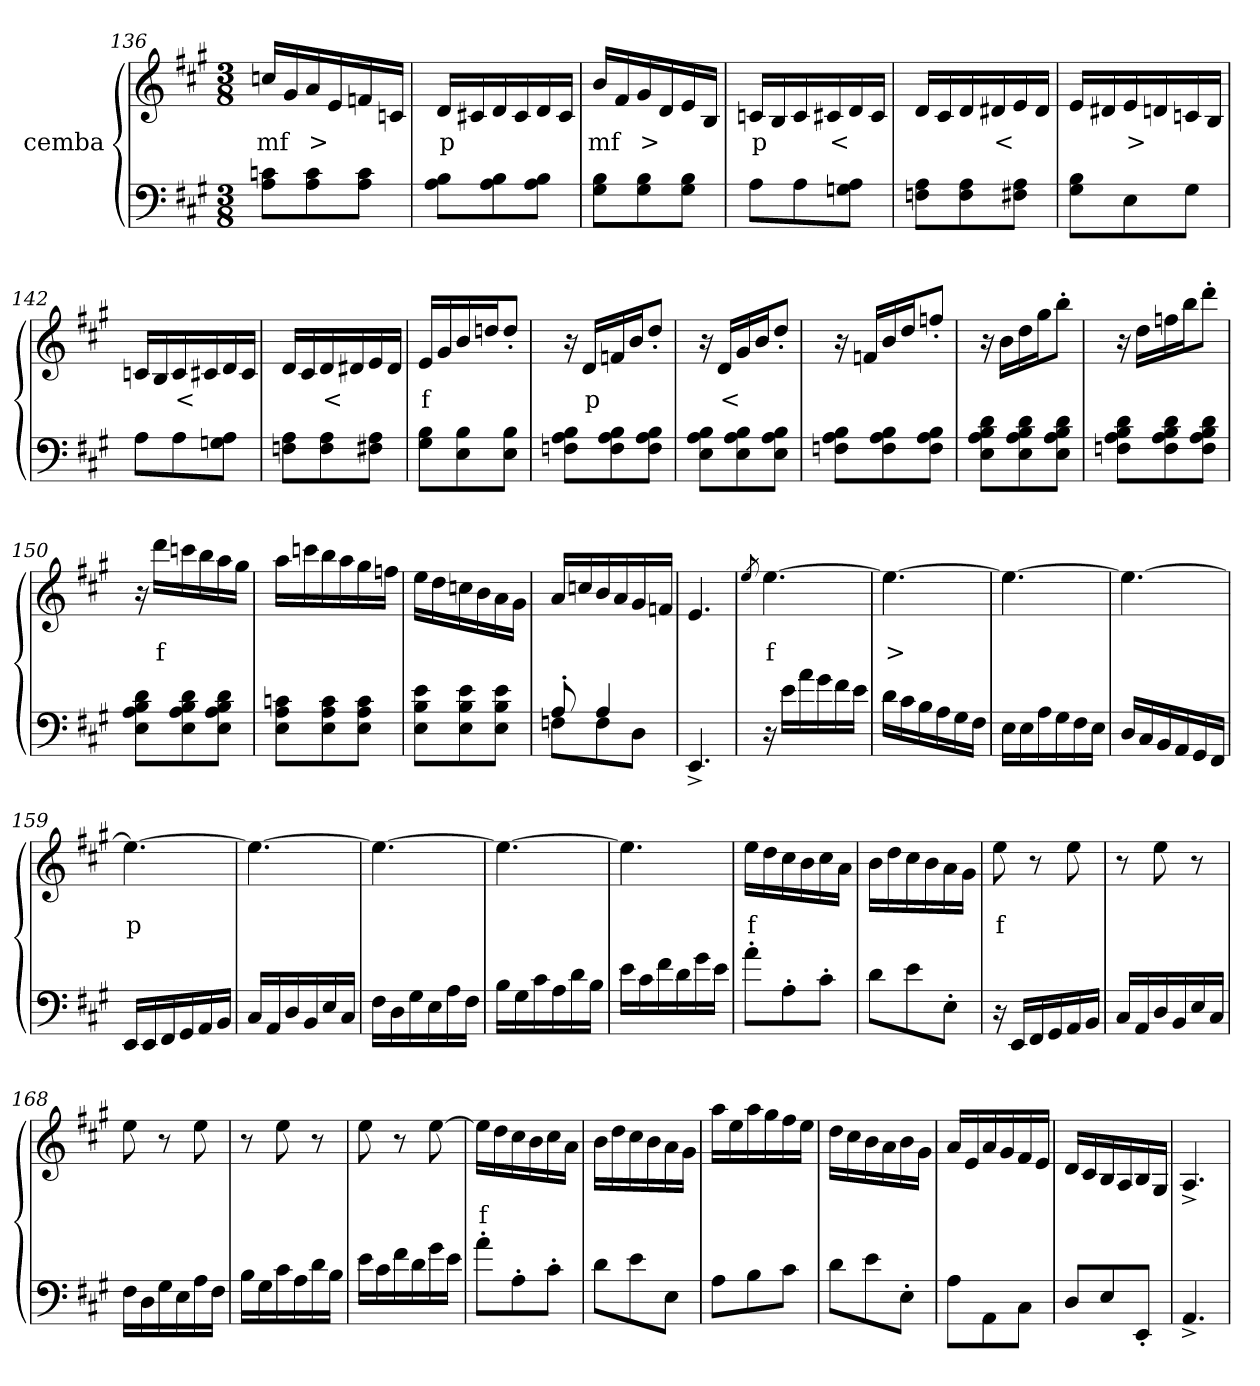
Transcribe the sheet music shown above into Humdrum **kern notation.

**kern	**kern	**text
*part2	*part1	*part1
*staff2	*staff1	*staff1
*I"cemba	*I"cemba	*
*clefF4	*clefG2	*
*k[f#c#g#]	*k[f#c#g#]	*
*A:	*A:	*
*M3/8	*M3/8	*
=136	=136	=136
8A\ 8cn\L	16ccn/LL	mf
.	16g#/	.
8A\ 8c\	16a/	>
.	16e/	.
8A\ 8c\J	16fn/	.
.	16cn/JJ	.
=137	=137	=137
8A\ 8B\L	16d/LL	p
.	16c#X/	.
8A\ 8B\	16d/	.
.	16c#/	.
8A\ 8B\J	16d/	.
.	16c#/JJ	.
=138	=138	=138
8G#\ 8B\L	16b/LL	mf
.	16f#/	.
8G#\ 8B\	16g#/	>
.	16d/	.
8G#\ 8B\J	16e/	.
.	16B/JJ	.
=139	=139	=139
8A\L	16cn/LL	p
.	16B/	.
8A\	16c/	.
.	16c#X/	<
8Gn\ 8A\J	16d/	.
.	16c#/JJ	.
=140	=140	=140
8Fn\ 8A\L	16d/LL	.
.	16c#/	.
8F\ 8A\	16d/	.
.	16d#X/	<
8F#X\ 8A\J	16e/	.
.	16d#/JJ	.
=141	=141	=141
8G#\ 8B\L	16e/LL	.
.	16d#X/	.
8E\	16e/	>
.	16dn/	.
8G#\J	16cn/	.
.	16B/JJ	.
=142	=142	=142
8A\L	16cn/LL	.
.	16B/	.
8A\	16c/	<
.	16c#X/	.
8Gn\ 8A\J	16d/	.
.	16c#/JJ	.
=143	=143	=143
8Fn\ 8A\L	16d/LL	.
.	16c#/	.
8F\ 8A\	16d/	<
.	16d#X/	.
8F#X\ 8A\J	16e/	.
.	16d#/JJ	.
=144	=144	=144
8G#\ 8B\L	16e/LL	f
.	16g#/	.
8E\ 8B\	16b/	.
.	16ddn/J	.
8E\ 8B\J	8dd'>/J	.
=145	=145	=145
8Fn\ 8A\ 8B\L	16r	.
.	16d/LL	p
8F\ 8A\ 8B\	16fn/	.
.	16b/J	.
8F\ 8A\ 8B\J	8dd'>/J	.
=146	=146	=146
8E\ 8A\ 8B\L	16r	.
.	16d/LL	<
8E\ 8A\ 8B\	16g#/	.
.	16b/J	.
8E\ 8A\ 8B\J	8dd'>/J	.
=147	=147	=147
8Fn\ 8A\ 8B\L	16r	.
.	16fn/LL	.
8F\ 8A\ 8B\	16b/	.
.	16dd/J	.
8F\ 8A\ 8B\J	8ffn'>/J	.
=148	=148	=148
8E\ 8A\ 8B\ 8d\L	16r	.
.	16b\LL	.
8E\ 8A\ 8B\ 8d\	16dd\	.
.	16gg#\J	.
8E\ 8A\ 8B\ 8d\J	8bb'>\J	.
=149	=149	=149
8Fn\ 8A\ 8B\ 8d\L	16r	.
.	16dd\LL	.
8F\ 8A\ 8B\ 8d\	16ffn\	.
.	16bb\J	.
8F\ 8A\ 8B\ 8d\J	8ddd'>\J	.
=150	=150	=150
8E\ 8A\ 8B\ 8d\L	16r	.
.	16ddd\LL	f
8E\ 8A\ 8B\ 8d\	16cccn\	.
.	16bb\	.
8E\ 8A\ 8B\ 8d\J	16aa\	.
.	16gg#\JJ	.
=151	=151	=151
8E\ 8A\ 8cn\L	16aa\LL	.
.	16cccn\	.
8E\ 8A\ 8c\	16bb\	.
.	16aa\	.
8E\ 8A\ 8c\J	16gg#\	.
.	16ffn\JJ	.
=152	=152	=152
8E\ 8B\ 8e\L	16ee\LL	.
.	16dd\	.
8E\ 8B\ 8e\	16ccn\	.
.	16b\	.
8E\ 8B\ 8e\J	16a\	.
.	16g#\JJ	.
=153	=153	=153
*^	*	*
8A'>/	8Fn\L	16a/LL	.
.	.	16ccn/	.
4A/	8F\	16b/	.
.	.	16a/	.
.	8D\J	16g#/	.
.	.	16fn/JJ	.
*v	*v	*	*
=154	=154	=154
4.EE^>/	4.e/	.
=155	=155	=155
.	8qee/	.
16r	[4.ee\	f
16e\LL	.	.
16a\	.	.
16g#\	.	.
16f#\	.	.
16e\JJ	.	.
=156	=156	=156
16d\LL	4.ee\_	>
16c#\	.	.
16B\	.	.
16A\	.	.
16G#\	.	.
16F#\JJ	.	.
=157	=157	=157
16E\LL	4.ee\_	.
16E\	.	.
16A\	.	.
16G#\	.	.
16F#\	.	.
16E\JJ	.	.
=158	=158	=158
16D/LL	4.ee\_	.
16C#/	.	.
16BB/	.	.
16AA/	.	.
16GG#/	.	.
16FF#/JJ	.	.
=159	=159	=159
16EE/LL	4.ee\_	p
16EE/	.	.
16FF#/	.	.
16GG#/	.	.
16AA/	.	.
16BB/JJ	.	.
=160	=160	=160
16C#/LL	4.ee\_	.
16AA/	.	.
16D/	.	.
16BB/	.	.
16E/	.	.
16C#/JJ	.	.
=161	=161	=161
16F#\LL	4.ee\_	.
16D\	.	.
16G#\	.	.
16E\	.	.
16A\	.	.
16F#\JJ	.	.
=162	=162	=162
16B\LL	4.ee\_	.
16G#\	.	.
16c#\	.	.
16A\	.	.
16d\	.	.
16B\JJ	.	.
=163	=163	=163
16e\LL	4.ee\]	.
16c#\	.	.
16f#\	.	.
16d\	.	.
16g#\	.	.
16e\JJ	.	.
=164	=164	=164
8a'>\L	16ee\LL	f
.	16dd\	.
8A'>\	16cc#\	.
.	16b\	.
8c#'>\J	16cc#\	.
.	16a\JJ	.
=165	=165	=165
8d\L	16b\LL	.
.	16dd\	.
8e\	16cc#\	.
.	16b\	.
8E'>\J	16a\	.
.	16g#\JJ	.
=166	=166	=166
16r	8ee\	f
16EE/LL	.	.
16FF#/	8r	.
16GG#/	.	.
16AA/	8ee\	.
16BB/JJ	.	.
=167	=167	=167
16C#/LL	8r	.
16AA/	.	.
16D/	8ee\	.
16BB/	.	.
16E/	8r	.
16C#/JJ	.	.
=168	=168	=168
16F#\LL	8ee\	.
16D\	.	.
16G#\	8r	.
16E\	.	.
16A\	8ee\	.
16F#\JJ	.	.
=169	=169	=169
16B\LL	8r	.
16G#\	.	.
16c#\	8ee\	.
16A\	.	.
16d\	8r	.
16B\JJ	.	.
=170	=170	=170
16e\LL	8ee\	.
16c#\	.	.
16f#\	8r	.
16d\	.	.
16g#\	[8ee\	.
16e\JJ	.	.
=171	=171	=171
8a'>\L	16ee\LL]	f
.	16dd\	.
8A'>\	16cc#\	.
.	16b\	.
8c#'>\J	16cc#\	.
.	16a\JJ	.
=172	=172	=172
8d\L	16b\LL	.
.	16dd\	.
8e\	16cc#\	.
.	16b\	.
8E\J	16a\	.
.	16g#\JJ	.
=173	=173	=173
8A\L	16aa\LL	.
.	16ee\	.
8B\	16aa\	.
.	16gg#\	.
8c#\J	16ff#\	.
.	16ee\JJ	.
=174	=174	=174
8d\L	16dd\LL	.
.	16cc#\	.
8e\	16b\	.
.	16a\	.
8E'>\J	16b\	.
.	16g#\JJ	.
=175	=175	=175
8A\L	16a/LL	.
.	16e/	.
8AA\	16a/	.
.	16g#/	.
8C#\J	16f#/	.
.	16e/JJ	.
=176	=176	=176
8D/L	16d/LL	.
.	16c#/	.
8E/	16B/	.
.	16A/	.
8EE'>/J	16B/	.
.	16G#/JJ	.
=177	=177	=177
4.AA^>/	4.A^>/	.
=	=	=
*-	*-	*-
